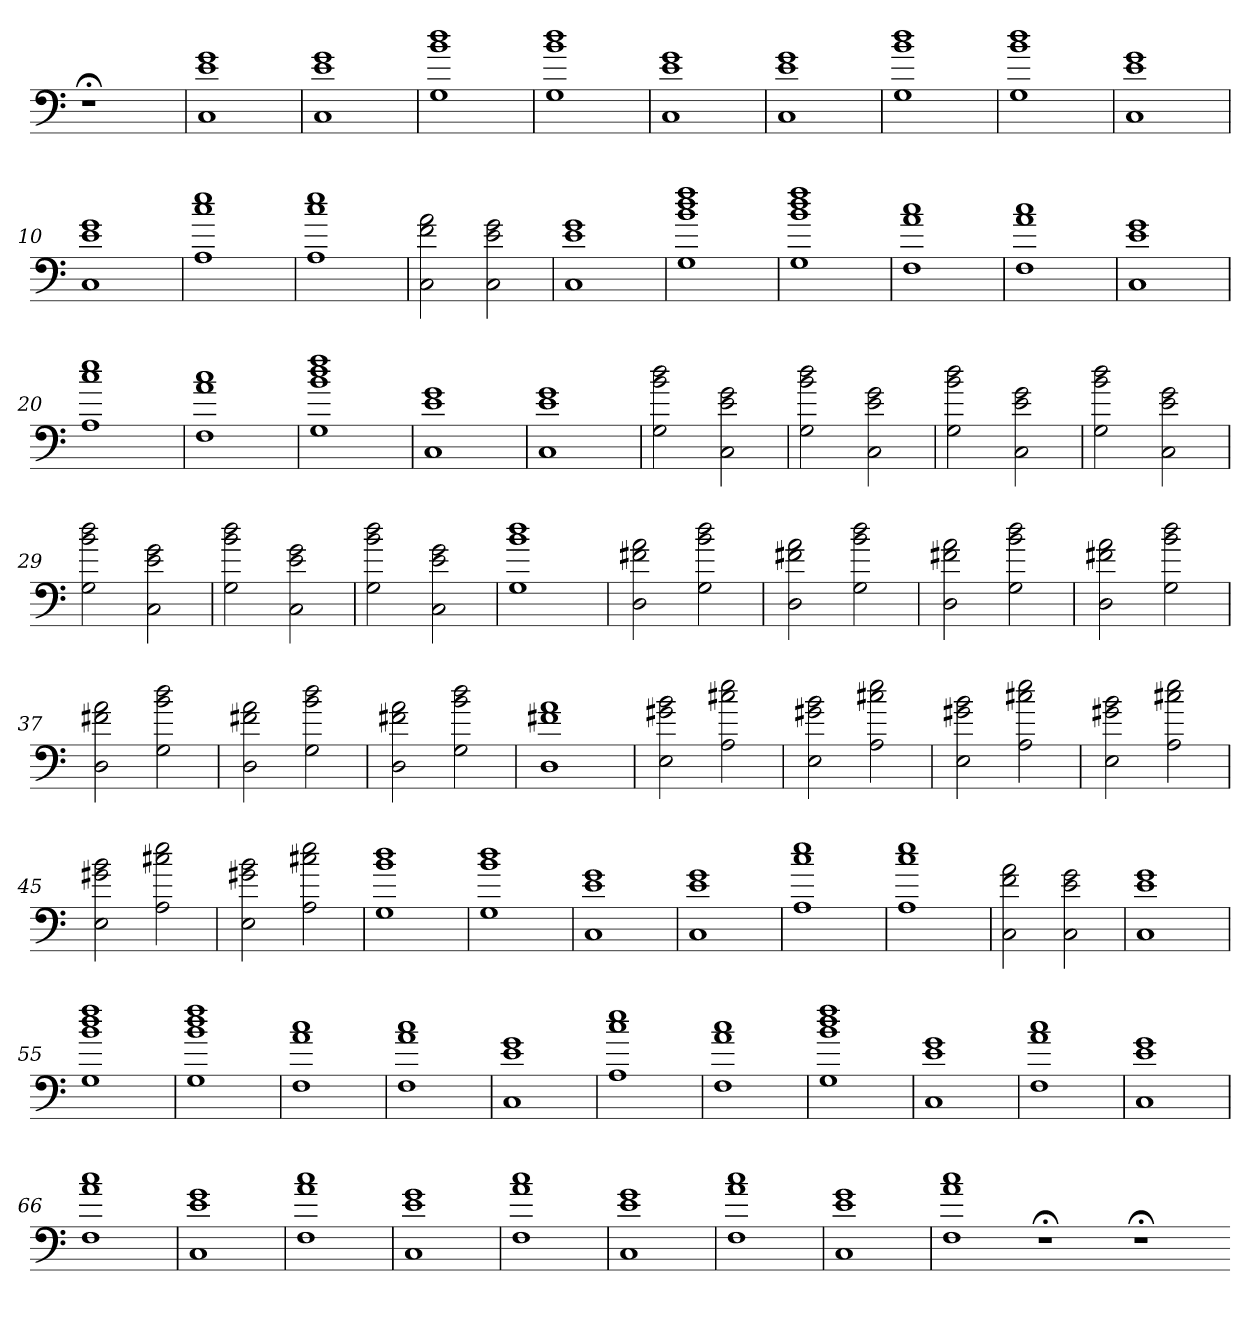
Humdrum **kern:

**kern
*part1
*staff1
=
1r;<
=1
1C 1e 1g
=2
1C 1e 1g
=3
1G 1b 1dd
=4
1G 1b 1dd
=5
1C 1e 1g
=6
1C 1e 1g
=7
1G 1b 1dd
=8
1G 1b 1dd
=9
1C 1e 1g
=10
1C 1e 1g
=11
1A 1cc 1ee
=12
1A 1cc 1ee
=13
2C 2f 2a
2C 2e 2g
=14
1C 1e 1g
=15
1G 1b 1dd 1ff
=16
1G 1b 1dd 1ff
=17
1F 1a 1cc
=18
1F 1a 1cc
=19
1C 1e 1g
=20
1A 1cc 1ee
=21
1F 1a 1cc
=22
1G 1b 1dd 1ff
=23
1C 1e 1g
=24
1C 1e 1g
=25
2G 2b 2dd
2C 2e 2g
=26
2G 2b 2dd
2C 2e 2g
=27
2G 2b 2dd
2C 2e 2g
=28
2G 2b 2dd
2C 2e 2g
=29
2G 2b 2dd
2C 2e 2g
=30
2G 2b 2dd
2C 2e 2g
=31
2G 2b 2dd
2C 2e 2g
=32
1G 1b 1dd
=33
2D 2f#X 2a
2G 2b 2dd
=34
2D 2f#X 2a
2G 2b 2dd
=35
2D 2f#X 2a
2G 2b 2dd
=36
2D 2f#X 2a
2G 2b 2dd
=37
2D 2f#X 2a
2G 2b 2dd
=38
2D 2f#X 2a
2G 2b 2dd
=39
2D 2f#X 2a
2G 2b 2dd
=40
1D 1f#X 1a
=41
2E 2g#X 2b
2A 2cc#X 2ee
=42
2E 2g#X 2b
2A 2cc#X 2ee
=43
2E 2g#X 2b
2A 2cc#X 2ee
=44
2E 2g#X 2b
2A 2cc#X 2ee
=45
2E 2g#X 2b
2A 2cc#X 2ee
=46
2E 2g#X 2b
2A 2cc#X 2ee
=47
1G 1b 1dd
=48
1G 1b 1dd
=49
1C 1e 1g
=50
1C 1e 1g
=51
1A 1cc 1ee
=52
1A 1cc 1ee
=53
2C 2f 2a
2C 2e 2g
=54
1C 1e 1g
=55
1G 1b 1dd 1ff
=56
1G 1b 1dd 1ff
=57
1F 1a 1cc
=58
1F 1a 1cc
=59
1C 1e 1g
=60
1A 1cc 1ee
=61
1F 1a 1cc
=62
1G 1b 1dd 1ff
=63
1C 1e 1g
=64
1F 1a 1cc
=65
1C 1e 1g
=66
1F 1a 1cc
=67
1C 1e 1g
=68
1F 1a 1cc
=69
1C 1e 1g
=70
1F 1a 1cc
=71
1C 1e 1g
=72
1F 1a 1cc
=73
1C 1e 1g
=74
1F 1a 1cc
1r;<
1r;<
=-
*-
